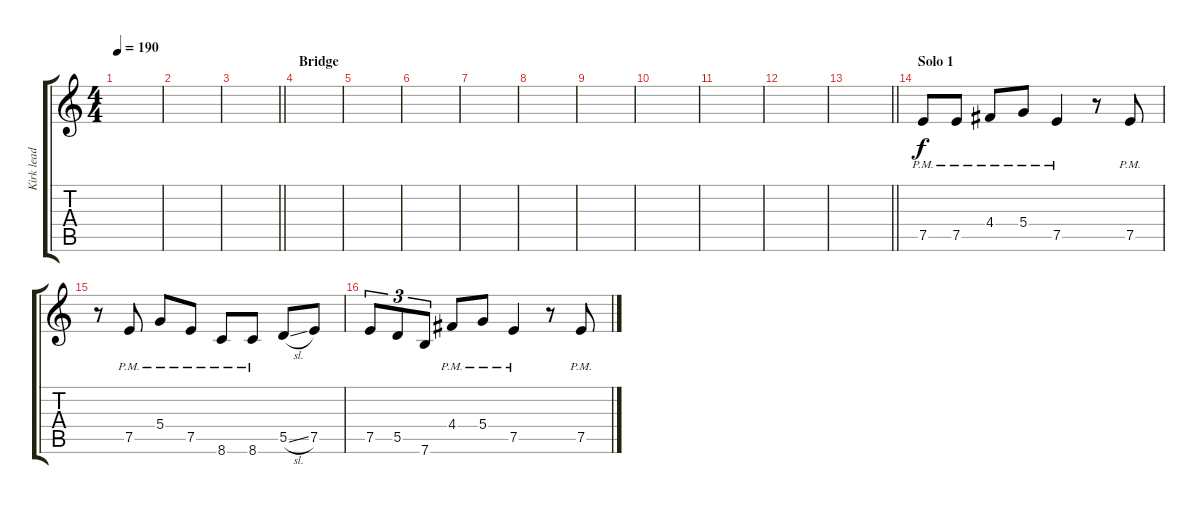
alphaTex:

\track ("Kirk lead" "Kirk lead") {instrument distortionguitar}
\staff {score tabs}
\tuning (E4 B3 G3 D3 A2 E2) {hide}
\ts (4 4)
\tempo 190
\clef g2
\ks c
|
|
\barLineRight lightlight
|
\section ("" "Bridge")
|
|
|
|
|
|
|
|
|
\barLineRight lightlight
|
\section ("" "Solo 1")
7.5{pm}.8{volume 11} 7.5{pm}.8 4.4{pm}.8 5.4{pm}.8 7.5{pm}.4 r.8 7.5{pm}.8 |
r.8 7.5{pm}.8 5.4{pm}.8 7.5{pm}.8 8.6{pm}.8 8.6{pm}.8 5.5{sl}.8 7.5.8 |
7.5.8{tu (3 2)} 5.5.8{tu (3 2)} 7.6.8{tu (3 2)} 4.4{pm}.8 5.4{pm}.8 7.5{pm}.4 r.8 7.5{pm}.8
